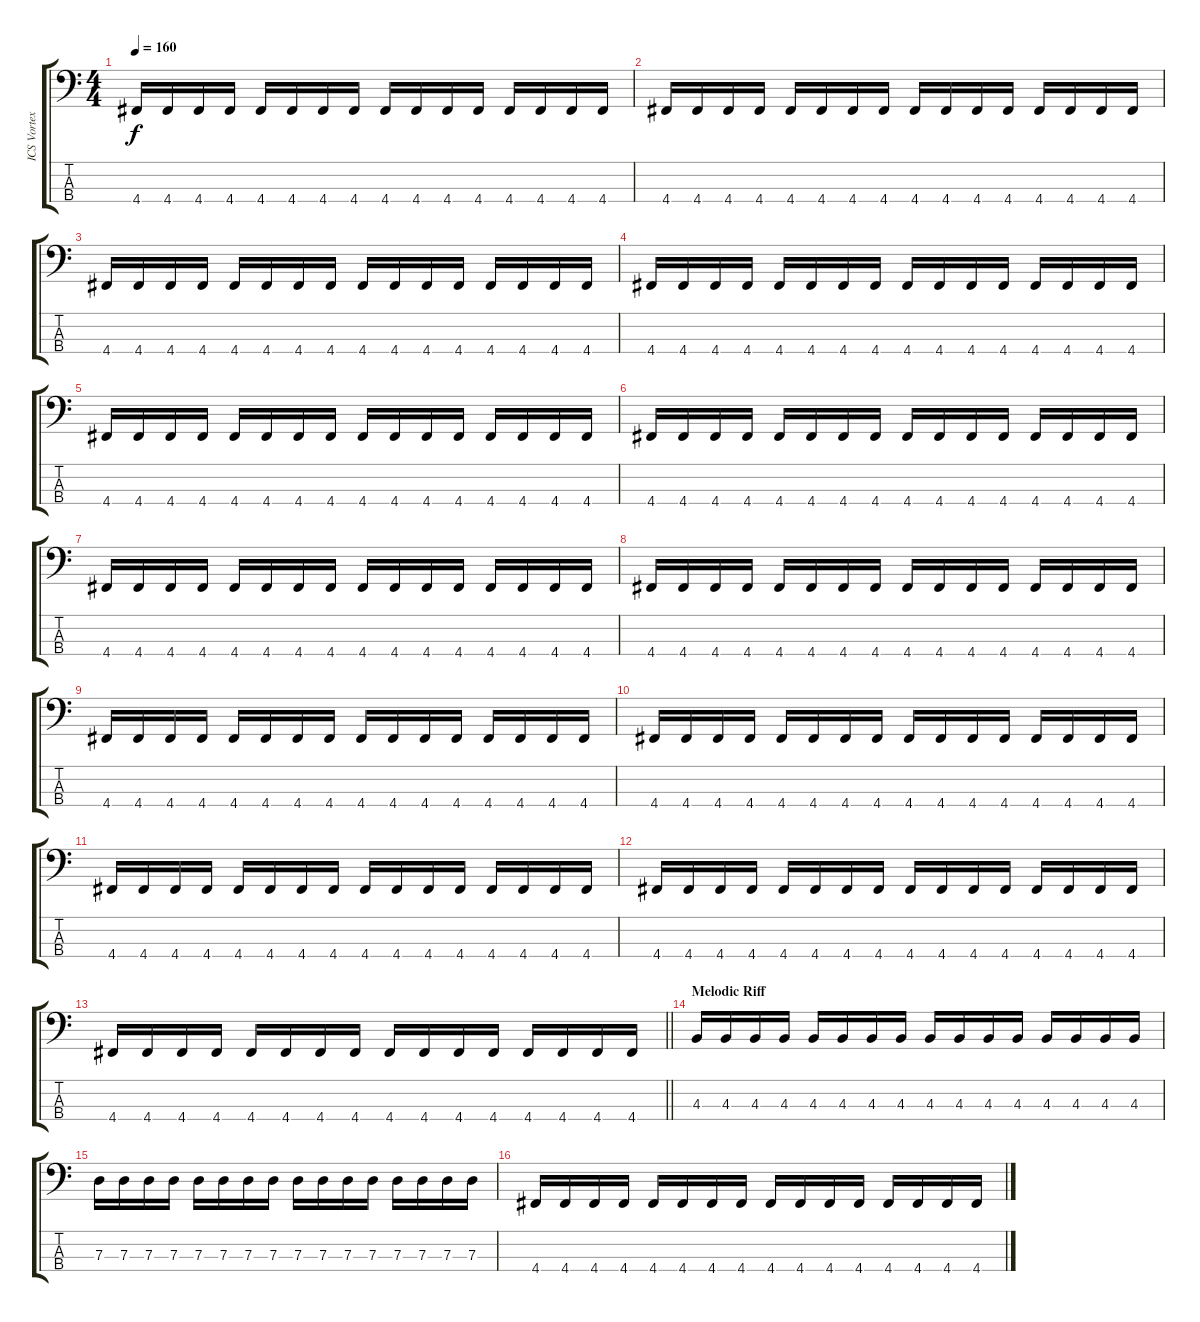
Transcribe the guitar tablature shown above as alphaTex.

\track ("ICS Vortex - Bass" "ICS Vortex") {instrument electricbassfinger}
\staff {score tabs}
\tuning (F2 C2 G1 D1) {hide}
\ts (4 4)
\tempo 160
\clef f4
\ks c
4.4.16{dy f} 4.4.16 4.4.16 4.4.16 4.4.16 4.4.16 4.4.16 4.4.16 4.4.16 4.4.16 4.4.16 4.4.16 4.4.16 4.4.16 4.4.16 4.4.16 |
4.4.16 4.4.16 4.4.16 4.4.16 4.4.16 4.4.16 4.4.16 4.4.16 4.4.16 4.4.16 4.4.16 4.4.16 4.4.16 4.4.16 4.4.16 4.4.16 |
4.4.16 4.4.16 4.4.16 4.4.16 4.4.16 4.4.16 4.4.16 4.4.16 4.4.16 4.4.16 4.4.16 4.4.16 4.4.16 4.4.16 4.4.16 4.4.16 |
4.4.16 4.4.16 4.4.16 4.4.16 4.4.16 4.4.16 4.4.16 4.4.16 4.4.16 4.4.16 4.4.16 4.4.16 4.4.16 4.4.16 4.4.16 4.4.16 |
4.4.16 4.4.16 4.4.16 4.4.16 4.4.16 4.4.16 4.4.16 4.4.16 4.4.16 4.4.16 4.4.16 4.4.16 4.4.16 4.4.16 4.4.16 4.4.16 |
4.4.16 4.4.16 4.4.16 4.4.16 4.4.16 4.4.16 4.4.16 4.4.16 4.4.16 4.4.16 4.4.16 4.4.16 4.4.16 4.4.16 4.4.16 4.4.16 |
4.4.16 4.4.16 4.4.16 4.4.16 4.4.16 4.4.16 4.4.16 4.4.16 4.4.16 4.4.16 4.4.16 4.4.16 4.4.16 4.4.16 4.4.16 4.4.16 |
4.4.16 4.4.16 4.4.16 4.4.16 4.4.16 4.4.16 4.4.16 4.4.16 4.4.16 4.4.16 4.4.16 4.4.16 4.4.16 4.4.16 4.4.16 4.4.16 |
4.4.16 4.4.16 4.4.16 4.4.16 4.4.16 4.4.16 4.4.16 4.4.16 4.4.16 4.4.16 4.4.16 4.4.16 4.4.16 4.4.16 4.4.16 4.4.16 |
4.4.16 4.4.16 4.4.16 4.4.16 4.4.16 4.4.16 4.4.16 4.4.16 4.4.16 4.4.16 4.4.16 4.4.16 4.4.16 4.4.16 4.4.16 4.4.16 |
4.4.16 4.4.16 4.4.16 4.4.16 4.4.16 4.4.16 4.4.16 4.4.16 4.4.16 4.4.16 4.4.16 4.4.16 4.4.16 4.4.16 4.4.16 4.4.16 |
4.4.16 4.4.16 4.4.16 4.4.16 4.4.16 4.4.16 4.4.16 4.4.16 4.4.16 4.4.16 4.4.16 4.4.16 4.4.16 4.4.16 4.4.16 4.4.16 |
\barLineRight lightlight
4.4.16 4.4.16 4.4.16 4.4.16 4.4.16 4.4.16 4.4.16 4.4.16 4.4.16 4.4.16 4.4.16 4.4.16 4.4.16 4.4.16 4.4.16 4.4.16 |
\section ("" "Melodic Riff")
4.3.16 4.3.16 4.3.16 4.3.16 4.3.16 4.3.16 4.3.16 4.3.16 4.3.16 4.3.16 4.3.16 4.3.16 4.3.16 4.3.16 4.3.16 4.3.16 |
7.3.16 7.3.16 7.3.16 7.3.16 7.3.16 7.3.16 7.3.16 7.3.16 7.3.16 7.3.16 7.3.16 7.3.16 7.3.16 7.3.16 7.3.16 7.3.16 |
4.4.16 4.4.16 4.4.16 4.4.16 4.4.16 4.4.16 4.4.16 4.4.16 4.4.16 4.4.16 4.4.16 4.4.16 4.4.16 4.4.16 4.4.16 4.4.16
